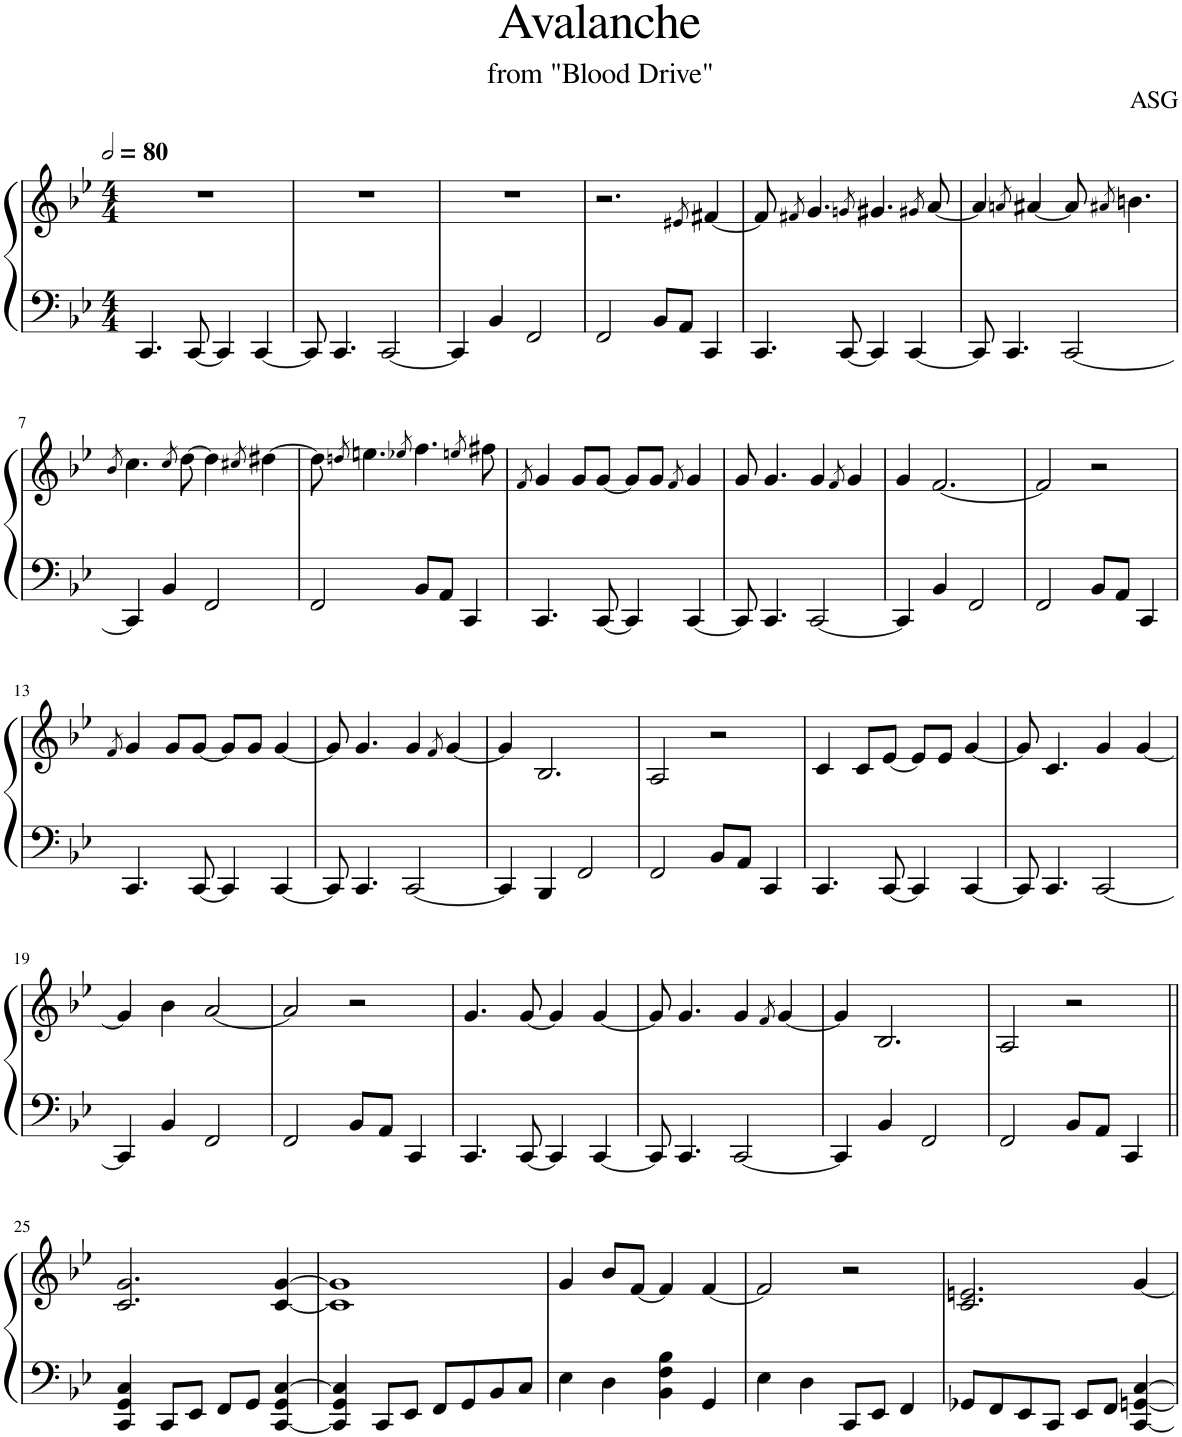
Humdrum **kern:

**kern	**kern
*part1	*part1
*staff2	*staff1
*I"Piano	*
*I'Pno.	*
*clefF4	*clefG2
*k[b-e-]	*k[b-e-]
*M4/4	*M4/4
*MM160	*MM160
=1	=1
4.CC/	1r
[8CC/	.
4CC/]	.
[4CC/	.
=2	=2
8CC/]	1r
4.CC/	.
[2CC/	.
=3	=3
4CC/]	1r
4BB-/	.
2FF/	.
=4	=4
2FF/	2.r
8BB-/L	.
8AA/J	.
.	8qe#X/
4CC/	[4f#X/
=5	=5
4.CC/	8f#/]
.	8qf#X/
.	4.g/
[8CC/	.
.	8qgn/
4CC/]	4.g#X/
[4CC/	.
.	8qg#X/
.	[8a/
=6	=6
8CC/]	4a/]
4.CC/	.
.	8qan/
.	[4a#X/
[2CC/	8a#/]
.	8qa#X/
.	4.bn\
!!LO:LB:g=z
=7	=7
.	8qb-/
4CC/]	4.cc\
4BB-/	.
.	8qcc/
.	[8dd\
2FF/	4dd\]
.	8qcc#X/
.	[4dd#X\
=8	=8
2FF/	8dd#\]
.	8qddn/
.	4.een\
.	8qee-X/
8BB-/L	4.ff\
8AA/J	.
4CC/	.
.	8qeen/
.	8ff#X\
=9	=9
.	8qf/
4.CC/	4g/
.	8g/L
[8CC/	[8g/J
4CC/]	8g/L]
.	8g/J
.	8qf/
[4CC/	4g/
=10	=10
8CC/]	8g/
4.CC/	4.g/
[2CC/	4g/
.	8qf/
.	4g/
=11	=11
4CC/]	4g/
4BB-/	[2.f/
2FF/	.
=12	=12
2FF/	2f/]
8BB-/L	2r
8AA/J	.
4CC/	.
!!LO:LB:g=z
=13	=13
.	8qf/
4.CC/	4g/
.	8g/L
[8CC/	[8g/J
4CC/]	8g/L]
.	8g/J
[4CC/	[4g/
=14	=14
8CC/]	8g/]
4.CC/	4.g/
[2CC/	4g/
.	8qf/
.	[4g/
=15	=15
4CC/]	4g/]
4BBB-/	2.B-/
2FF/	.
=16	=16
2FF/	2A/
8BB-/L	2r
8AA/J	.
4CC/	.
=17	=17
4.CC/	4c/
.	8c/L
[8CC/	[8e-/J
4CC/]	8e-/L]
.	8e-/J
[4CC/	[4g/
=18	=18
8CC/]	8g/]
4.CC/	4.c/
[2CC/	4g/
.	[4g/
!!LO:LB:g=z
=19	=19
4CC/]	4g/]
4BB-/	4b-\
2FF/	[2a/
=20	=20
2FF/	2a/]
8BB-/L	2r
8AA/J	.
4CC/	.
=21	=21
4.CC/	4.g/
[8CC/	[8g/
4CC/]	4g/]
[4CC/	[4g/
=22	=22
8CC/]	8g/]
4.CC/	4.g/
[2CC/	4g/
.	8qf/
.	[4g/
=23	=23
4CC/]	4g/]
4BB-/	2.B-/
2FF/	.
=24	=24
2FF/	2A/
8BB-/L	2r
8AA/J	.
4CC/	.
!!LO:LB:g=z
=25||	=25||
4CC/ 4GG/ 4C/	2.c/ 2.g/
8CC/L	.
8EE-/J	.
8FF/L	.
8GG/J	.
[4CC/ 4GG/ [4C/	[4c/ [4g/
=26	=26
4CC/] 4GG/ 4C/]	1c] 1g]
8CC/L	.
8EE-/J	.
8FF/L	.
8GG/	.
8BB-/	.
8C/J	.
=27	=27
4E-\	4g/
4D\	8b-/L
.	[8f/J
4BB-\ 4F\ 4B-\	4f/]
4GG/	[4f/
=28	=28
4E-\	2f/]
4D\	.
8CC/L	2r
8EE-/J	.
4FF/	.
=29	=29
8GG-X/L	2.c/ 2.en/
8FF/	.
8EE-/	.
8CC/J	.
8EE-/L	.
8FF/J	.
[4CC/ [4GGn/ [4C/	[4g/
=	=
*-	*-
